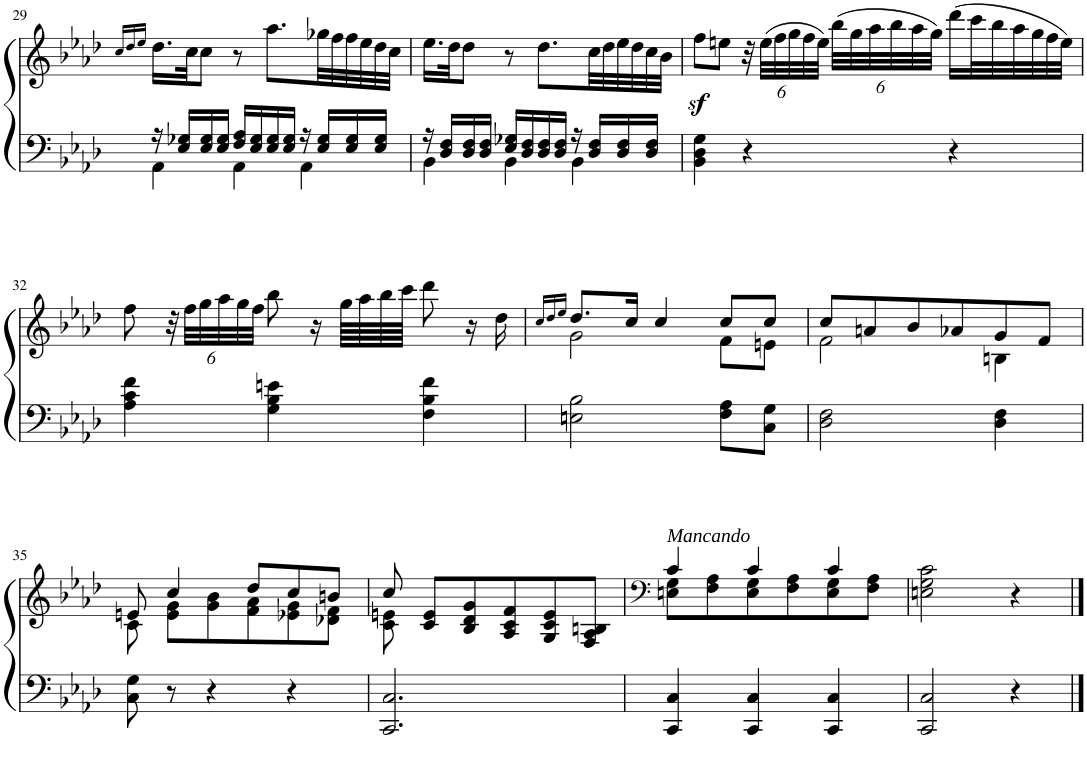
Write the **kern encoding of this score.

**kern	**kern
*part1	*part1
*staff2	*staff1
*I"Piano	*
*I'Pno.	*
!!LO:PB:g=z
*clefF4	*clefG2
*k[b-e-a-d-]	*k[b-e-a-d-]
*A-:	*A-:
*M3/4	*M3/4
=29	=29
.	16qcc/LL
.	16qdd-/
.	16qee-/JJ
*^	*
16r	4AA-\	16.dd-\LL
16E-/ 16G-X/LL	.	.
.	.	32cc\JK
16E-/ 16G-/	.	8cc\J
16E-/ 16G-/JJ	.	.
16F/ 16A-/LL	4AA-\	8r
16E-/ 16G-/	.	.
16E-/ 16G-/	.	8.aa-\L
16E-/ 16G-/JJ	.	.
16r	4AA-\	.
16E-/ 16G-/LL	.	32gg-X\LL
.	.	32ff\
16E-/ 16G-/	.	32ff\
.	.	32ee-\
16E-/ 16G-/JJ	.	32dd-\
.	.	32cc\JJJ
=30	=30	=30
16r	4BB-\	16.ee-\LL
16D-/ 16F/LL	.	.
.	.	32dd-\JK
16D-/ 16F/	.	8dd-\J
16D-/ 16F/JJ	.	.
16E-/ 16G-X/LL	4BB-\	8r
16D-/ 16F/	.	.
16D-/ 16F/	.	8.dd-\L
16D-/ 16F/JJ	.	.
16r	4BB-\	.
16D-/ 16F/LL	.	32cc\LL
.	.	32dd-\
16D-/ 16F/	.	32ee-\
.	.	32dd-\
16D-/ 16F/JJ	.	32cc\
.	.	32b-\JJJ
*v	*v	*
=31	=31
4BB-\ 4D-\ 4G\	8ffz<\L
.	8een\J
*	*Xbrackettup
4r	48r
.	(48ee\LLL
.	48ff\
.	48gg\
.	48ff\
.	48ee\JJJ)
.	(48bb-\LLL
.	48gg\
.	48aa-\
.	48bb-\
.	48aa-\
.	48gg\JJJ)
4r	(16ddd-\LL
.	32ccc\L
.	32bb-\
.	32aa-\
.	32gg\
.	32ff\
.	32ee\JJJ)
!!LO:LB:g=z
=32	=32
4A-\ 4c\ 4f\	8ff\
.	48r
.	48ff\LLL
.	48gg\
.	48aa-\
.	48gg\
.	48ff\JJJ
4G\ 4B-\ 4en\	8bb-\
.	16r
.	64gg\LLLL
.	64aa-\
.	64bb-\
.	64ccc\JJJJ
4F\ 4B-\ 4f\	8ddd-\
.	16r
.	16dd-\
=33	=33
.	16qcc/LL
.	16qdd-/
.	16qee-/JJ
*	*^
2En\ 2B-\	8.dd-/L	2g\
.	16cc/Jk	.
.	4cc/	.
8F\ 8A-\L	8cc/L	8f\L
8C\ 8G\J	8cc/J	8en\J
=34	=34	=34
2D-\ 2F\	8cc/L	2f\
.	8an/	.
.	8b-/	.
.	8a-X/	.
4D-\ 4F\	8g/	4Bn\
.	8f/J	.
!!LO:LB:g=z	!!
=35	=35	=35
8C\ 8G\	8en/	8c\
8r	4cc/	8e\ 8g\L
4r	.	8g\ 8b-\
.	8dd-/L	8f\ 8a-\
4r	8cc/	8e-X\ 8g\
.	8bn/J	8d-X\ 8f\J
=36	=36	=36
2.CC/ 2.C/	8cc/	8c\ 8en\
.	8c/ 8e/L	8ryy
.	8B-/ 8d-/ 8g/	4ryy
.	8A-/ 8c/ 8f/	.
.	8G/ 8c/ 8e/	4ryy
.	8F/ 8A-/ 8Bn/J	.
=37	=37	=37
*	*clefF4	*
!	!LO:TX:a:i:t=Mancando	!
4CC/ 4C/	4c/	8En\ 8G\L
.	.	8F\ 8A-\
4CC/ 4C/	4c/	8E\ 8G\
.	.	8F\ 8A-\
4CC/ 4C/	4c/	8E\ 8G\
.	.	8F\ 8A-\J
*	*v	*v
=38	=38
2CC/ 2C/	2En\ 2G\ 2c\
4r	4r
==	==
*-	*-
